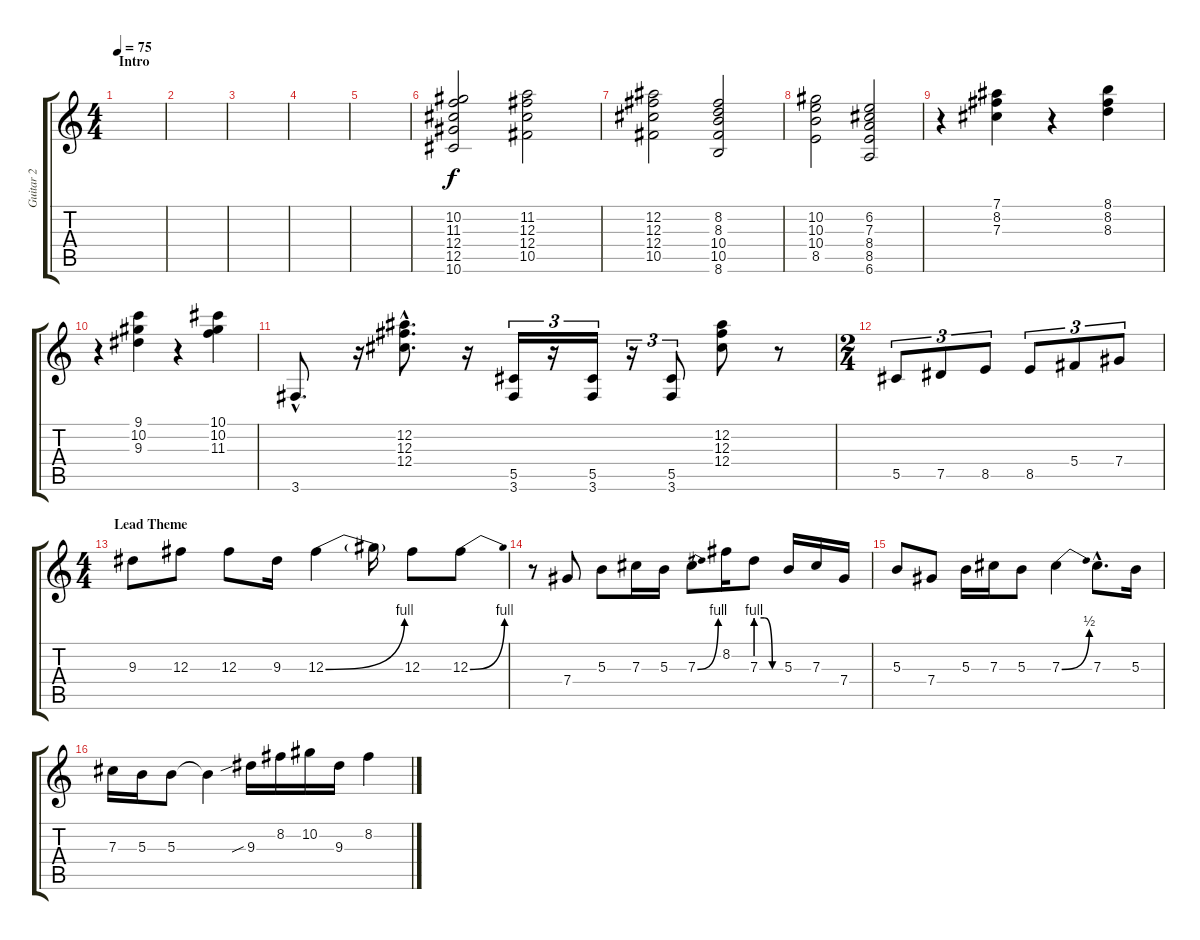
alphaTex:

\track ("Guitar 2" "Guitar 2") {instrument overdrivenguitar}
\staff {score tabs}
\tuning (Eb4 Bb3 Gb3 Db3 Ab2 Eb2) {hide}
\ts (4 4)
\section ("" "Intro")
\tempo 75
\clef g2
\ks c
|
|
|
|
|
(10.2 11.3 12.4 12.5 10.6).2 (11.2 12.3 12.4 10.5).2 |
(12.2 12.3 12.4 10.5).2 (8.2 8.3 10.4 10.5 8.6).2 |
(10.2 10.3 10.4 8.5).2 (6.2 7.3 8.4 8.5 6.6).2 |
r.4 (7.1 8.2 7.3).4 r.4 (8.1 8.2 8.3).4 |
r.4 (9.1 10.2 9.3).4 r.4 (10.1 10.2 11.3).4 |
3.6{hac}.8{d} r.16 (12.2{hac} 12.3{hac} 12.4{hac}).8{d} r.16 (5.5 3.6).16{tu (3 2)} r.16{tu (3 2)} (5.5 3.6).16{tu (3 2)} r.16{tu (3 2)} (5.5 3.6).8{tu (3 2)} (12.2 12.3 12.4).8 r.8 |
\ts (2 4)
5.5.8{tu (3 2)} 7.5.8{tu (3 2)} 8.5.8{tu (3 2)} 8.5.8{tu (3 2)} 5.4.8{tu (3 2)} 7.4.8{tu (3 2)} |
\ts (4 4)
\section ("" "Lead Theme")
9.3.8{volume 15 balance 8} 12.3.8 12.3.8 9.3.16 12.3{be (bend 0 0 60 4)}.4 12.3{t}.16 12.3.8 12.3{be (bend 0 0 60 4)}.8 |
r.8 7.4.8 5.3.8 7.3.16 5.3.16 7.3{be (bend 0 0 60 4)}.8 8.2.16 7.3{be (custom 0 4 20 4 40 0 60 0)}.8 5.3.16 7.3.16 7.4.16 |
5.3.8 7.4.8 5.3.16 7.3.16 5.3.8 7.3{be (bend 0 0 60 2)}.4 7.3{hac}.8{d} 5.3.16 |
7.3.16 5.3.16 5.3.8 5.3{t}.4 9.3{sib}.16 8.2.16 10.2.16 9.3.16 8.2.4
